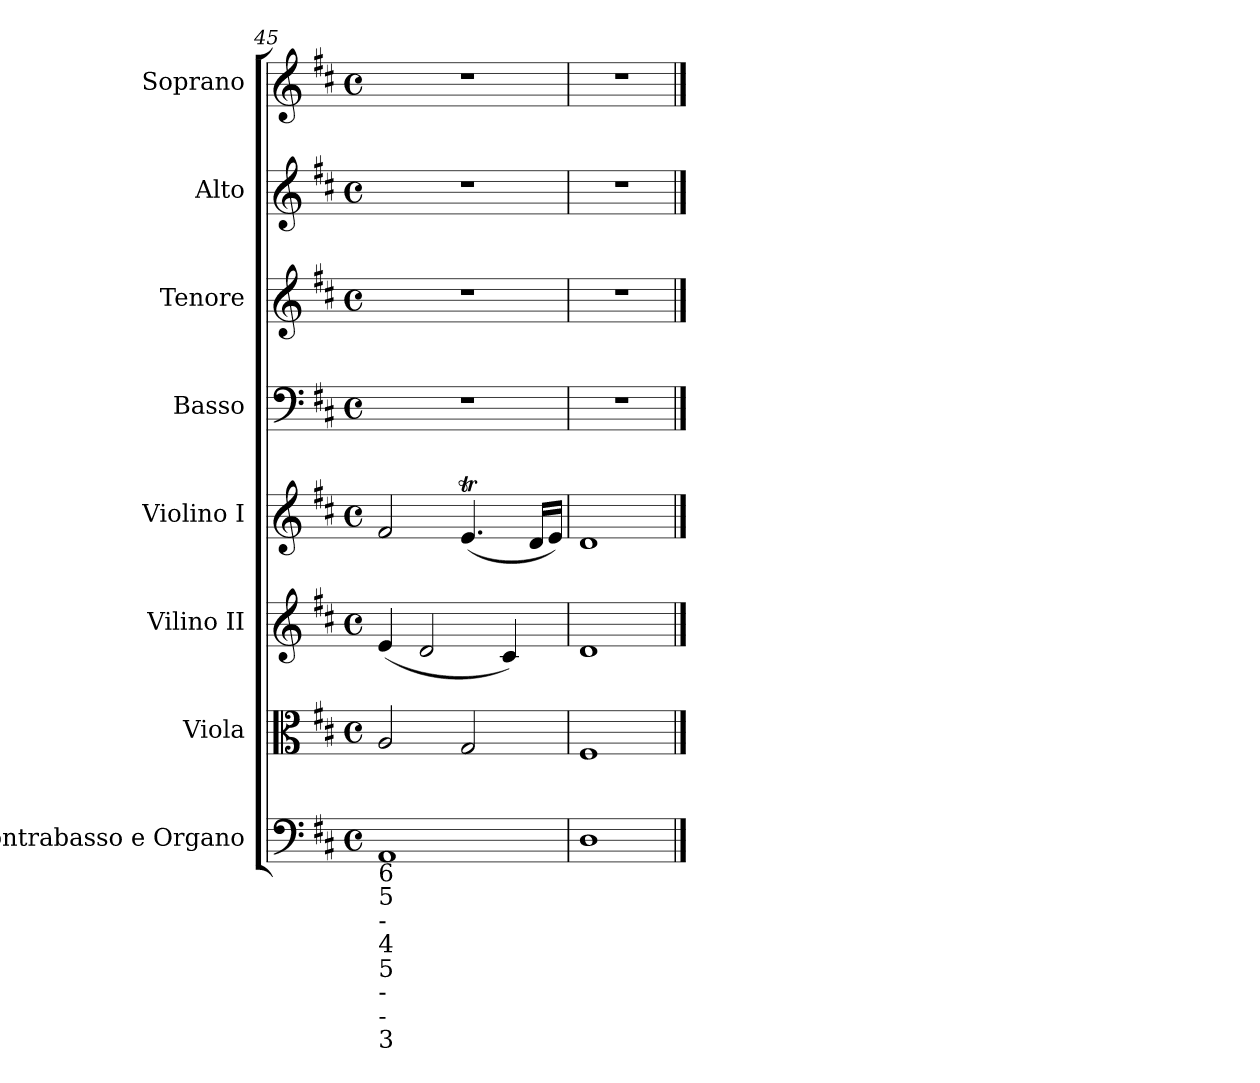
**kern	**kern	**kern	**kern	**kern	**kern	**kern	**kern
*part8	*part7	*part6	*part5	*part4	*part3	*part2	*part1
*staff8	*staff7	*staff6	*staff5	*staff4	*staff3	*staff2	*staff1
*I"Contrabasso e Organo	*I"Viola	*I"Vilino II	*I"Violino I	*I"Basso	*I"Tenore	*I"Alto	*I"Soprano
*I'Cb. e Org.	*I'Vla.	*I'Vl. II	*I'Vl. I	*I'B	*I'T	*I'A	*I'S
*clefF4	*clefC3	*clefG2	*clefG2	*clefF4	*clefG2	*clefG2	*clefG2
*k[f#c#]	*k[f#c#]	*k[f#c#]	*k[f#c#]	*k[f#c#]	*k[f#c#]	*k[f#c#]	*k[f#c#]
*D:	*D:	*D:	*D:	*D:	*D:	*D:	*D:
*M4/4	*M4/4	*M4/4	*M4/4	*M4/4	*M4/4	*M4/4	*M4/4
*met(c)	*met(c)	*met(c)	*met(c)	*met(c)	*met(c)	*met(c)	*met(c)
=45	=45	=45	=45	=45	=45	=45	=45
!LO:TX:b:t=6\n5	!	!	!	!	!	!	!
!LO:TX:b:t=-\n4	!	!	!	!	!	!	!
!LO:TX:b:t=5\n-	!	!	!	!	!	!	!
!LO:TX:b:t=-\n3	!	!	!	!	!	!	!
1AA	2A/	(<4e/	2f#/	1r	1r	1r	1r
.	.	2d/	.	.	.	.	.
.	2G/	.	(<4.eT/	.	.	.	.
.	.	4c#/)	.	.	.	.	.
.	.	.	16d/LL	.	.	.	.
.	.	.	16e/JJ)	.	.	.	.
=46	=46	=46	=46	=46	=46	=46	=46
1D	1F#	1d	1d	1r	1r	1r	1r
==	==	==	==	==	==	==	==
*-	*-	*-	*-	*-	*-	*-	*-
